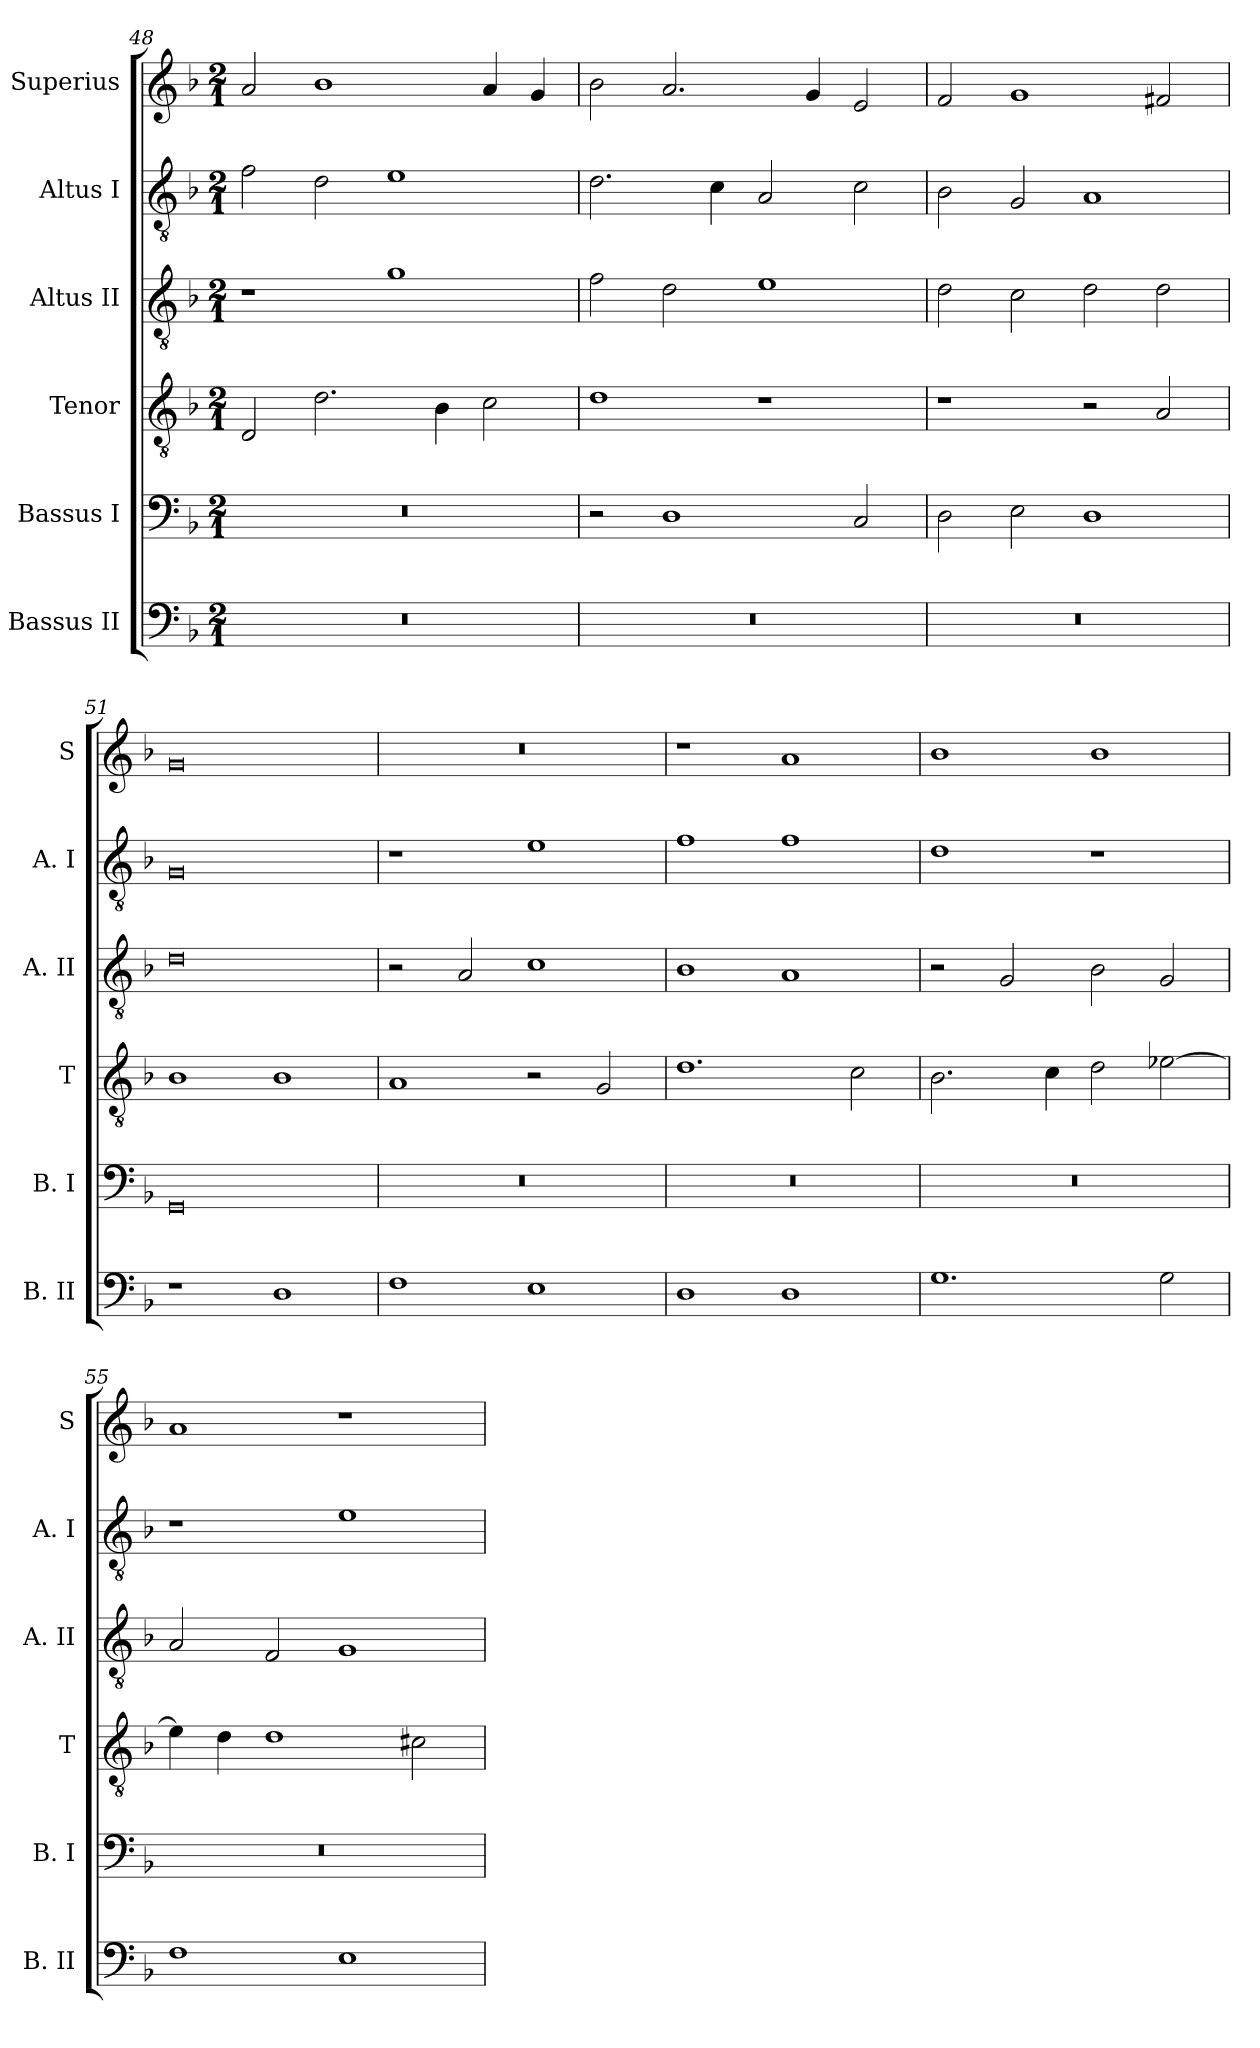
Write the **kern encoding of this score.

**kern	**kern	**kern	**kern	**kern	**kern
*part6	*part5	*part4	*part3	*part2	*part1
*staff6	*staff5	*staff4	*staff3	*staff2	*staff1
*I"Bassus II	*I"Bassus I	*I"Tenor	*I"Altus II	*I"Altus I	*I"Superius
*I'B. II	*I'B. I	*I'T	*I'A. II	*I'A. I	*I'S
*clefF4	*clefF4	*clefGv2	*clefGv2	*clefGv2	*clefG2
*k[b-]	*k[b-]	*k[b-]	*k[b-]	*k[b-]	*k[b-]
*F:	*F:	*F:	*F:	*F:	*F:
*M2/1	*M2/1	*M2/1	*M2/1	*M2/1	*M2/1
=48	=48	=48	=48	=48	=48
0r	0r	2D	1r	2f	2a
.	.	2.d	.	2d	1b-
.	.	.	1g	1e	.
.	.	4B-	.	.	.
.	.	2c	.	.	4a
.	.	.	.	.	4g
=49	=49	=49	=49	=49	=49
0r	2r	1d	2f	2.d	2b-
.	1D	.	2d	.	2.a
.	.	.	.	4c	.
.	.	1r	1e	2A	.
.	.	.	.	.	4g
.	2C	.	.	2c	2e
=50	=50	=50	=50	=50	=50
0r	2D	1r	2d	2B-	2f
.	2E	.	2c	2G	1g
.	1D	2r	2d	1A	.
.	.	2A	2d	.	2f#X
=51	=51	=51	=51	=51	=51
1r	0GG	1B-	0d	0G	0g
1D	.	1B-	.	.	.
=52	=52	=52	=52	=52	=52
1F	0r	1A	2r	1r	0r
.	.	.	2A	.	.
1E	.	2r	1c	1e	.
.	.	2G	.	.	.
=53	=53	=53	=53	=53	=53
1D	0r	1.d	1B-	1f	1r
1D	.	.	1A	1f	1a
.	.	2c	.	.	.
=54	=54	=54	=54	=54	=54
1.G	0r	2.B-	2r	1d	1b-
.	.	.	2G	.	.
.	.	4c	.	.	.
.	.	2d	2B-	1r	1b-
2G	.	[2e-X	2G	.	.
=55	=55	=55	=55	=55	=55
1F	0r	4e-]	2A	1r	1a
.	.	4d	.	.	.
.	.	1d	2F	.	.
1E	.	.	1G	1e	1r
.	.	2c#X	.	.	.
=	=	=	=	=	=
*-	*-	*-	*-	*-	*-
